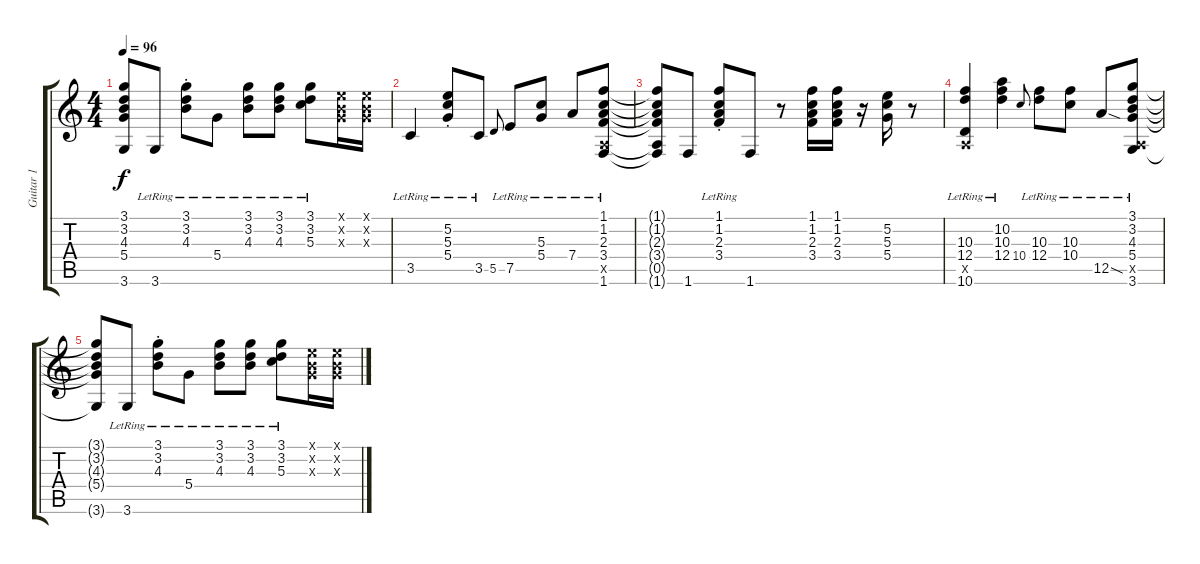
\track ("Guitar 1" "Guitar 1") {instrument electricguitarclean}
\staff {score tabs}
\tuning (E4 B3 G3 D3 A2 E2) {hide}
\ts (4 4)
\tempo 96
\clef g2
\ks c
(3.1{t} 3.2{t} 4.3{t} 5.4{t} 3.6{t}).8{dy f} 3.6{lr}.8 (3.1{st lr} 3.2{st lr} 4.3{st lr}).8 5.4{lr}.8 (3.1{lr} 3.2{lr} 4.3{lr}).8 (3.1{lr} 3.2{lr} 4.3{lr}).8 (3.1{lr} 3.2{lr} 5.3{lr}).8 (0.1{x} 0.2{x} 0.3{x}).16 (0.1{x} 0.2{x} 0.3{x}).16 |
3.5{lr}.4 (5.2{st lr} 5.3{st lr} 5.4{st lr}).8 3.5{lr}.8 5.5.8{gr onbeat} 7.5{lr}.8 (5.3{lr} 5.4{lr}).8 7.4{lr}.8 (1.1{lr} 1.2{lr} 2.3{lr} 3.4{lr} 0.5{x} 1.6{lr}).8 |
(1.1{t} 1.2{t} 2.3{t} 3.4{t} 0.5{t} 1.6{t}).8 1.6.8 (1.1{st lr} 1.2{st lr} 2.3{st lr} 3.4{st lr}).8 1.6.8 r.8 (1.1 1.2 2.3 3.4).16 (1.1 1.2 2.3 3.4).16 r.16 (5.2 5.3 5.4).16 r.8 |
(10.3{lr} 12.4{lr} 0.5{x} 10.6{lr}).4 (10.2{lr} 10.3{lr} 12.4{lr}).4 10.4.8{gr onbeat} (10.3{lr} 12.4{lr}).8 (10.3{lr} 10.4{lr}).8 12.5{sod lr}.8 (3.1{lr} 3.2{lr} 4.3{lr} 5.4{lr} 0.5{x} 3.6{lr}).8 |
(3.1{t} 3.2{t} 4.3{t} 5.4{t} 3.6{t}).8 3.6{lr}.8 (3.1{st lr} 3.2{st lr} 4.3{st lr}).8 5.4{lr}.8 (3.1{lr} 3.2{lr} 4.3{lr}).8 (3.1{lr} 3.2{lr} 4.3{lr}).8 (3.1{lr} 3.2{lr} 5.3{lr}).8 (0.1{x} 0.2{x} 0.3{x}).16 (0.1{x} 0.2{x} 0.3{x}).16
